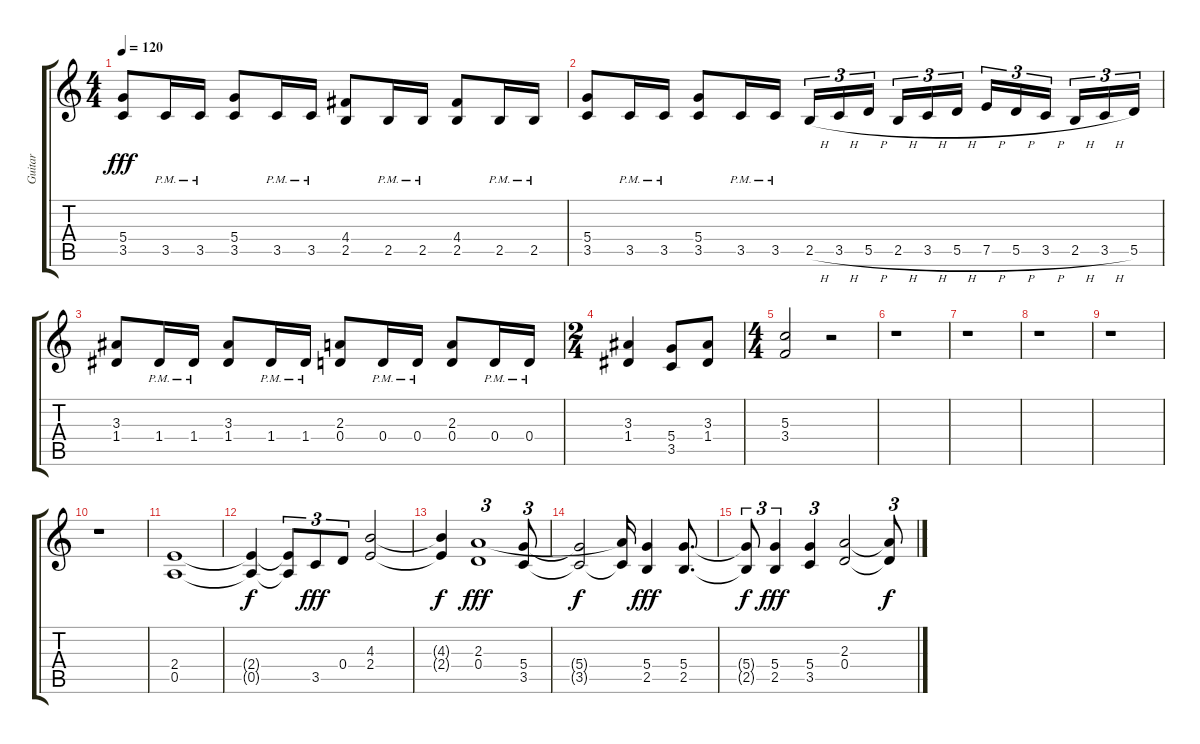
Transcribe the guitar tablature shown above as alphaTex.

\track ("Guitar" "Guitar") {instrument distortionguitar}
\staff {score tabs}
\tuning (E4 B3 G3 D3 A2 E2) {hide}
\ts (4 4)
\tempo 120
\clef g2
\ks c
(5.4 3.5).8{dy fff} 3.5{pm}.16 3.5{pm}.16 (5.4 3.5).8 3.5{pm}.16 3.5{pm}.16 (4.4 2.5).8 2.5{pm}.16 2.5{pm}.16 (4.4 2.5).8 2.5{pm}.16 2.5{pm}.16 |
(5.4 3.5).8 3.5{pm}.16 3.5{pm}.16 (5.4 3.5).8 3.5{pm}.16 3.5{pm}.16 2.5{h}.16{tu (3 2)} 3.5{h}.16{tu (3 2)} 5.5{h}.16{tu (3 2) beam splitsecondary} 2.5{h}.16{tu (3 2)} 3.5{h}.16{tu (3 2)} 5.5{h}.16{tu (3 2)} 7.5{h}.16{tu (3 2)} 5.5{h}.16{tu (3 2)} 3.5{h}.16{tu (3 2) beam splitsecondary} 2.5{h}.16{tu (3 2)} 3.5{h}.16{tu (3 2)} 5.5.16{tu (3 2)} |
(3.3 1.4).8 1.4{pm}.16 1.4{pm}.16 (3.3 1.4).8 1.4{pm}.16 1.4{pm}.16 (2.3 0.4).8 0.4{pm}.16 0.4{pm}.16 (2.3 0.4).8 0.4{pm}.16 0.4{pm}.16 |
\ts (2 4)
(3.3 1.4).4 (5.4 3.5).8 (3.3 1.4).8 |
\ts (4 4)
(5.3 3.4).2 r.2 |
r.1 |
r.1 |
r.1 |
r.1 |
r.1 |
(2.4 0.5).1 |
(2.4{t} 0.5{t}).4{dy f} (2.4{t} 0.5{t}).8{tu (3 2)} 3.5.8{tu (3 2) dy fff} 0.4.8{tu (3 2)} (4.3 2.4).2 |
(4.3{t} 2.4{t}).4{dy f} (2.3 0.4).1{tu (3 2) dy fff} (5.4 3.5).8{tu (3 2)} |
(5.4{t} 3.5{t}).2{dy f} (2.3{t} 3.5{t}).16 (5.4 2.5).4{dy fff} (5.4 2.5).8{d} |
(5.4{t} 2.5{t}).8{tu (3 2) dy f} (5.4 2.5).4{tu (3 2) dy fff} (5.4 3.5).4{tu (3 2)} (2.3 0.4).2 (2.3{t} 0.4{t}).8{tu (3 2) dy f}
